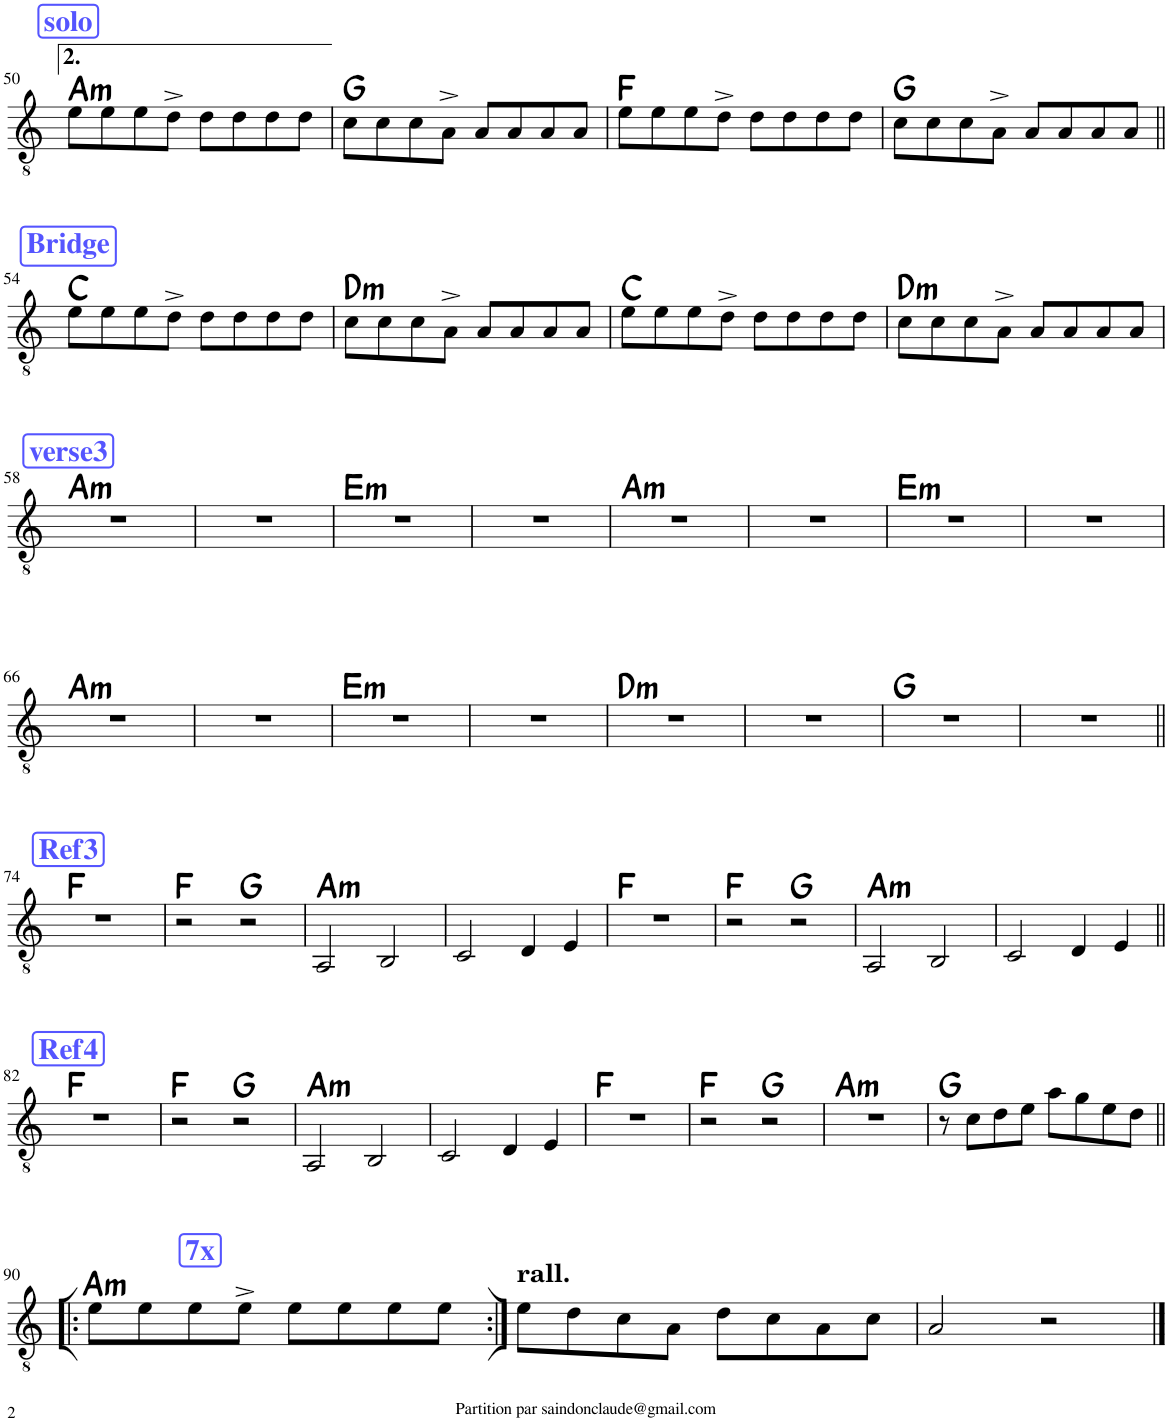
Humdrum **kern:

**kern	**harte
*part1	*part1
*staff1	*
*I"Classical Guitar	*
*I'Guit.	*
!!LO:PB:g=z
*clefGv2	*
*k[]	*
*M4/4	*
!!LO:REH:place=s1:a:B:cj:color=#5555FF:fs=14:t=solo
=50	=50
!	!LO:H:kt=m
8e\L	A:min
8e\	.
8e\	.
8d^\J	.
8d\L	.
8d\	.
8d\	.
8d\J	.
=51	=51
8c\L	G:maj
8c\	.
8c\	.
8A^\J	.
8A/L	.
8A/	.
8A/	.
8A/J	.
=52	=52
8e\L	F:maj
8e\	.
8e\	.
8d^\J	.
8d\L	.
8d\	.
8d\	.
8d\J	.
=53	=53
8c\L	G:maj
8c\	.
8c\	.
8A^\J	.
8A/L	.
8A/	.
8A/	.
8A/J	.
!!LO:LB:g=z
!!LO:REH:place=s1:a:B:cj:color=#5555FF:fs=14:t=Bridge
=54||	=54||
8e\L	C:maj
8e\	.
8e\	.
8d^\J	.
8d\L	.
8d\	.
8d\	.
8d\J	.
=55	=55
!	!LO:H:kt=m
8c\L	D:min
8c\	.
8c\	.
8A^\J	.
8A/L	.
8A/	.
8A/	.
8A/J	.
=56	=56
8e\L	C:maj
8e\	.
8e\	.
8d^\J	.
8d\L	.
8d\	.
8d\	.
8d\J	.
=57	=57
!	!LO:H:kt=m
8c\L	D:min
8c\	.
8c\	.
8A^\J	.
8A/L	.
8A/	.
8A/	.
8A/J	.
!!LO:LB:g=z
!!LO:REH:place=s1:a:B:cj:color=#5555FF:fs=14:t=verse3
=58	=58
!	!LO:H:kt=m
1r	A:min
=59	=59
1r	.
=60	=60
!	!LO:H:kt=m
1r	E:min
=61	=61
1r	.
=62	=62
!	!LO:H:kt=m
1r	A:min
=63	=63
1r	.
=64	=64
!	!LO:H:kt=m
1r	E:min
=65	=65
1r	.
!!LO:LB:g=z
=66	=66
!	!LO:H:kt=m
1r	A:min
=67	=67
1r	.
=68	=68
!	!LO:H:kt=m
1r	E:min
=69	=69
1r	.
=70	=70
!	!LO:H:kt=m
1r	D:min
=71	=71
1r	.
=72	=72
1r	G:maj
=73	=73
1r	.
!!LO:LB:g=z
!!LO:REH:place=s1:a:B:cj:color=#5555FF:fs=14:t=Ref3
=74||	=74||
1r	F:maj
=75	=75
2r	F:maj
2r	G:maj
=76	=76
!	!LO:H:kt=m
2AA/	A:min
2BB/	.
=77	=77
2C/	.
4D/	.
4E/	.
=78	=78
1r	F:maj
=79	=79
2r	F:maj
2r	G:maj
=80	=80
!	!LO:H:kt=m
2AA/	A:min
2BB/	.
=81	=81
2C/	.
4D/	.
4E/	.
!!LO:LB:g=z
!!LO:REH:place=s1:a:B:cj:color=#5555FF:fs=14:t=Ref4
=82||	=82||
1r	F:maj
=83	=83
2r	F:maj
2r	G:maj
=84	=84
!	!LO:H:kt=m
2AA/	A:min
2BB/	.
=85	=85
2C/	.
4D/	.
4E/	.
=86	=86
1r	F:maj
=87	=87
2r	F:maj
2r	G:maj
=88	=88
!	!LO:H:kt=m
1r	A:min
=89	=89
8r	G:maj
8c\L	.
8d\	.
8e\J	.
8a\L	.
8g\	.
8e\	.
8d\J	.
!!LO:LB:g=z
!!LO:REH:place=s1:a:B:cj:color=#5555FF:fs=14:t=7x
=90!|:	=90!|:
!	!LO:H:kt=m
8e\L	A:min
8e\	.
8e\	.
8e^\J	.
8e\L	.
8e\	.
8e\	.
8e\J	.
=91:|!	=91:|!
!LO:TX:a:t=rall.	!
8e\L	.
8d\	.
8c\	.
8A\J	.
8d\L	.
8c\	.
8A\	.
8c\J	.
=92	=92
2A/	.
2r	.
==	==
*-	*-
